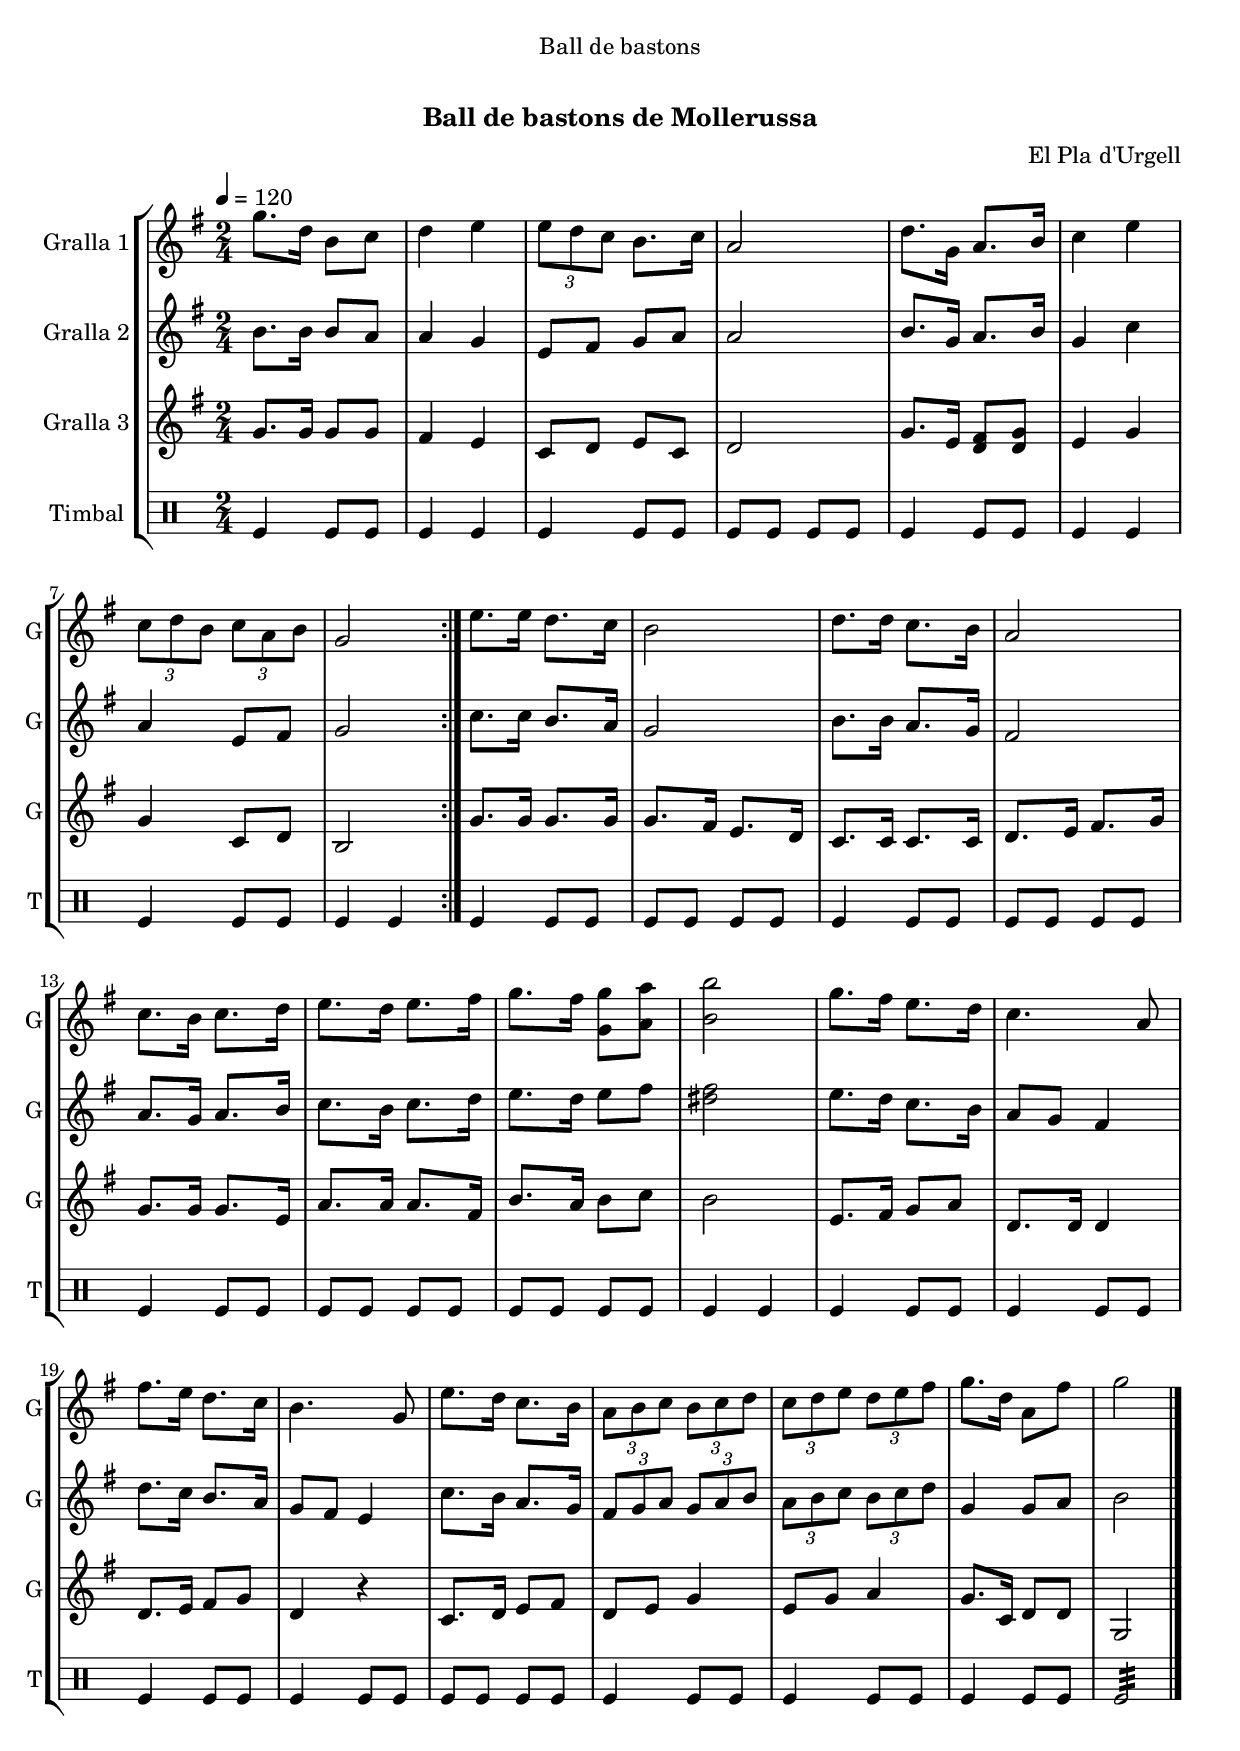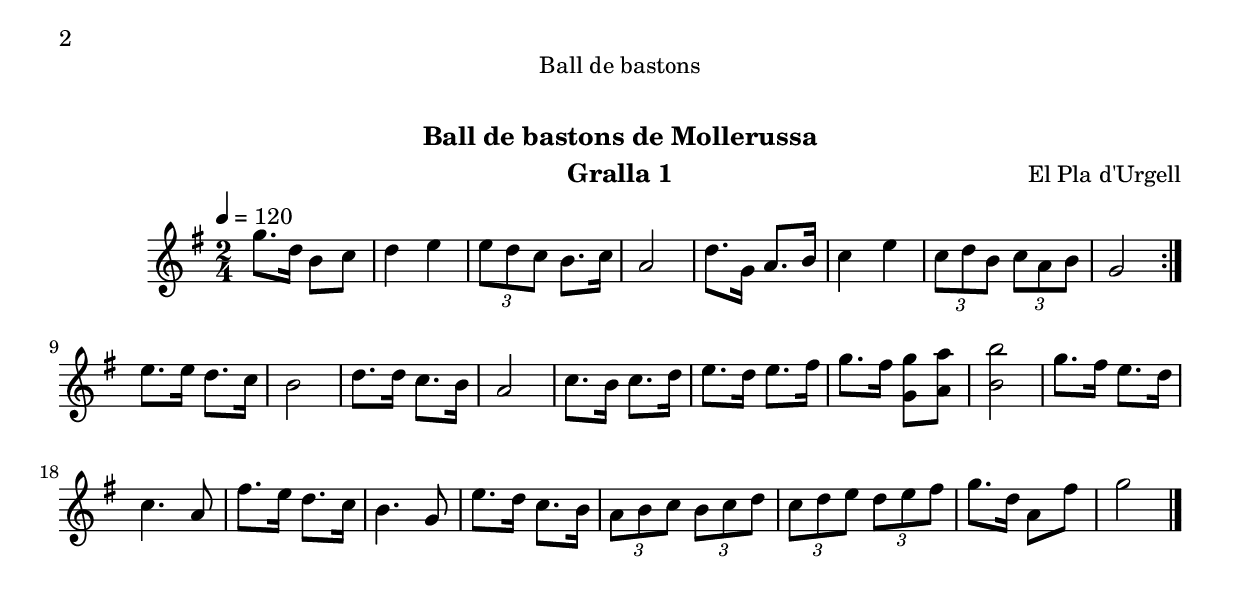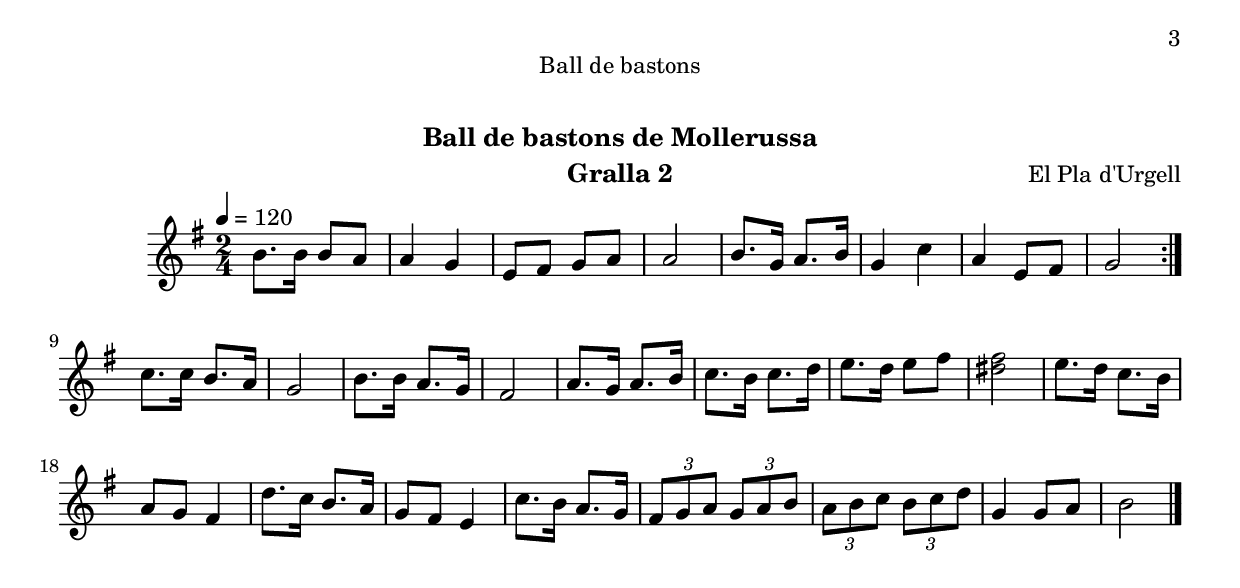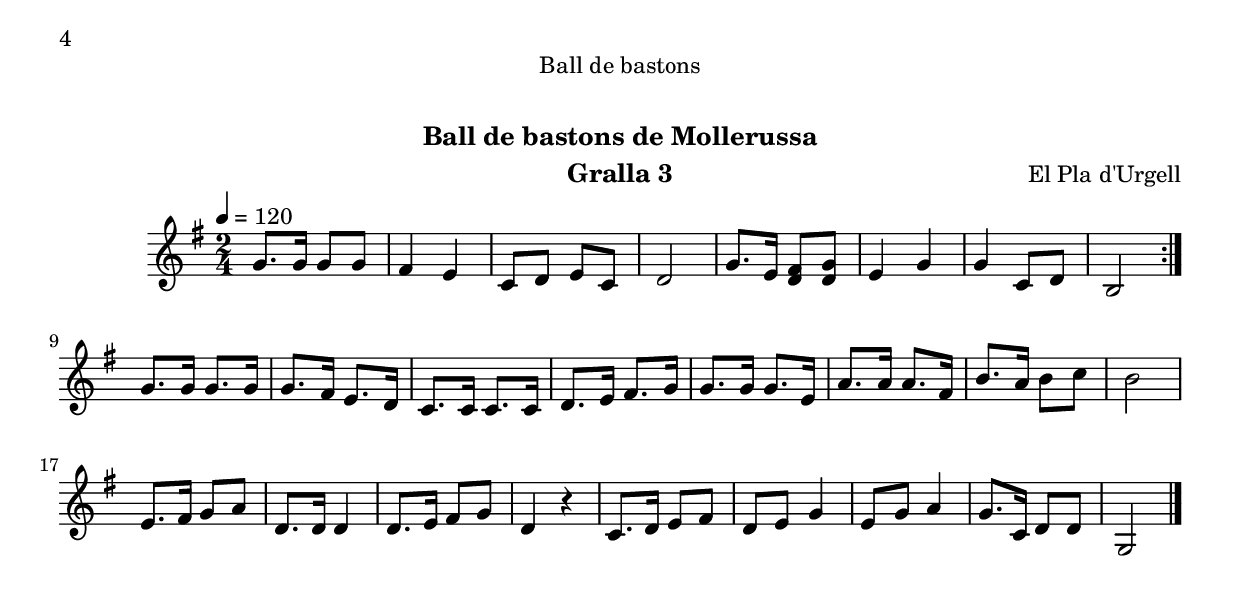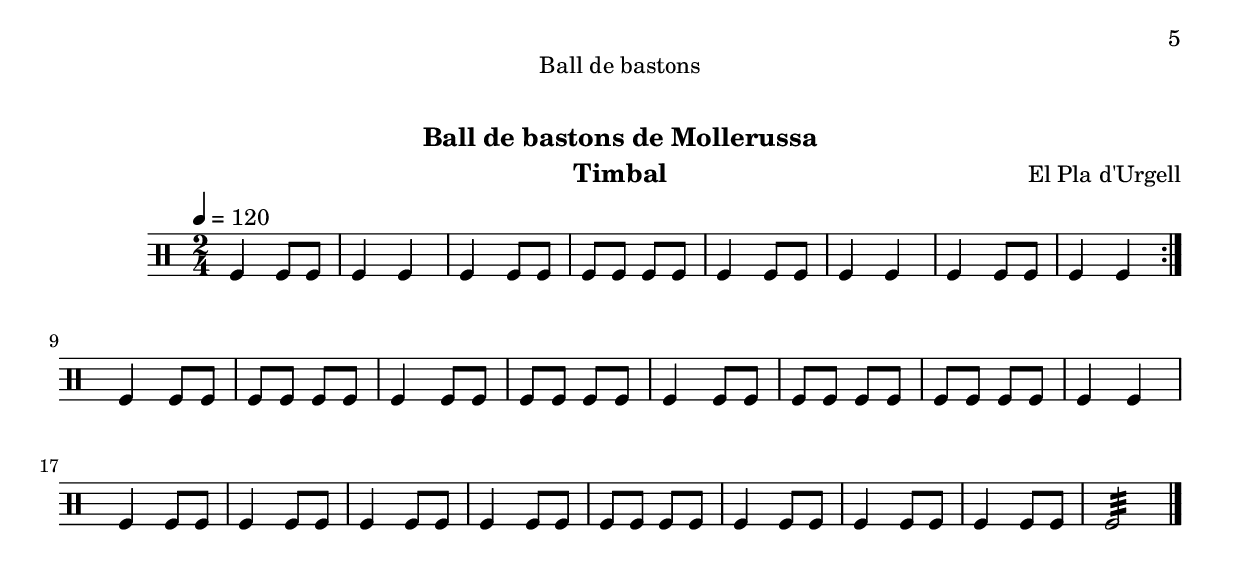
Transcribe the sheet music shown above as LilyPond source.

\version "2.22.1"

\header {
  dedication="Ball de bastons"
  title="   "
  subtitle="Ball de bastons de Mollerussa"
  subsubtitle=""
  poet=""
  meter=""
  piece=""
  composer="El Pla d'Urgell"
  arranger=""
  opus=""
  instrument=""
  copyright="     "
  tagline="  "
}

liniaroAa =
\relative g''
{
  \tempo 4=120
  \clef treble
  \key g \major
  \time 2/4
  \repeat volta 2 { g8. d16 b8 c  |
  d4 e  |
  \times 2/3 { e8 d c } b8. c16  |
  a2  |
  %05
  d8. g,16 a8. b16  |
  c4 e  |
  \times 2/3 { c8 d b } \times 2/3 { c a b }  |
  g2  | }
  e'8. e16 d8. c16  |
  %10
  b2  |
  d8. d16 c8. b16  |
  a2  |
  c8. b16 c8. d16  |
  e8. d16 e8. fis16  |
  %15
  g8. fis16 <g, g'>8 <a a'>  |
  <b b'>2  |
  g'8. fis16 e8. d16  |
  c4. a8  |
  fis'8. e16 d8. c16  |
  %20
  b4. g8  |
  e'8. d16 c8. b16  |
  \times 2/3 { a8 b c } \times 2/3 { b c d }  |
  \times 2/3 { c8 d e } \times 2/3 { d e fis }  |
  g8. d16 a8 fis'  |
  %25
  g2  \bar "|."
}

liniaroAb =
\relative b'
{
  \tempo 4=120
  \clef treble
  \key g \major
  \time 2/4
  \repeat volta 2 { b8. b16 b8 a  |
  a4 g  |
  e8 fis g a  |
  a2  |
  %05
  b8. g16 a8. b16  |
  g4 c  |
  a4 e8 fis  |
  g2  | }
  c8. c16 b8. a16  |
  %10
  g2  |
  b8. b16 a8. g16  |
  fis2  |
  a8. g16 a8. b16  |
  c8. b16 c8. d16  |
  %15
  e8. d16 e8 fis  |
  <dis fis>2  |
  e8. d16 c8. b16  |
  a8 g fis4  |
  d'8. c16 b8. a16  |
  %20
  g8 fis e4  |
  c'8. b16 a8. g16  |
  \times 2/3 { fis8 g a } \times 2/3 { g a b }  |
  \times 2/3 { a8 b c } \times 2/3 { b c d }  |
  g,4 g8 a  |
  %25
  b2  \bar "|."
}

liniaroAc =
\relative g'
{
  \tempo 4=120
  \clef treble
  \key g \major
  \time 2/4
  \repeat volta 2 { g8. g16 g8 g  |
  fis4 e  |
  c8 d e c  |
  d2  |
  %05
  g8. e16 <d fis>8 <d g>  |
  e4 g  |
  g4 c,8 d  |
  b2  | }
  g'8. g16 g8. g16  |
  %10
  g8. fis16 e8. d16  |
  c8. c16 c8. c16  |
  d8. e16 fis8. g16  |
  g8. g16 g8. e16  |
  a8. a16 a8. fis16  |
  %15
  b8. a16 b8 c  |
  b2  |
  e,8. fis16 g8 a  |
  d,8. d16 d4  |
  d8. e16 fis8 g  |
  %20
  d4 r  |
  c8. d16 e8 fis  |
  d8 e g4  |
  e8 g a4  |
  g8. c,16 d8 d  |
  %25
  g,2  \bar "|."
}

liniaroAd =
\drummode
{
  \tempo 4=120
  \time 2/4
  \repeat volta 2 { tomfl4 tomfl8 tomfl  |
  tomfl4 tomfl  |
  tomfl4 tomfl8 tomfl  |
  tomfl8 tomfl tomfl tomfl  |
  %05
  tomfl4 tomfl8 tomfl  |
  tomfl4 tomfl  |
  tomfl4 tomfl8 tomfl  |
  tomfl4 tomfl  | }
  tomfl4 tomfl8 tomfl  |
  %10
  tomfl8 tomfl tomfl tomfl  |
  tomfl4 tomfl8 tomfl  |
  tomfl8 tomfl tomfl tomfl  |
  tomfl4 tomfl8 tomfl  |
  tomfl8 tomfl tomfl tomfl  |
  %15
  tomfl8 tomfl tomfl tomfl  |
  tomfl4 tomfl  |
  tomfl4 tomfl8 tomfl  |
  tomfl4 tomfl8 tomfl  |
  tomfl4 tomfl8 tomfl  |
  %20
  tomfl4 tomfl8 tomfl  |
  tomfl8 tomfl tomfl tomfl  |
  tomfl4 tomfl8 tomfl  |
  tomfl4 tomfl8 tomfl  |
  tomfl4 tomfl8 tomfl  |
  %25
  tomfl2:32  \bar "|."
}

\bookpart {
  \score {
    \new StaffGroup {
      \override Score.RehearsalMark #'self-alignment-X = #LEFT
      <<
        \new Staff \with {instrumentName = #"Gralla 1" shortInstrumentName = #"G"} \liniaroAa
        \new Staff \with {instrumentName = #"Gralla 2" shortInstrumentName = #"G"} \liniaroAb
        \new Staff \with {instrumentName = #"Gralla 3" shortInstrumentName = #"G"} \liniaroAc
        \new DrumStaff \with {instrumentName = #"Timbal" shortInstrumentName = #"T"} \liniaroAd
      >>
    }
    \layout {}
  }
  \score { \unfoldRepeats
    \new StaffGroup {
      \override Score.RehearsalMark #'self-alignment-X = #LEFT
      <<
        \new Staff \with {instrumentName = #"Gralla 1" shortInstrumentName = #"G"} \liniaroAa
        \new Staff \with {instrumentName = #"Gralla 2" shortInstrumentName = #"G"} \liniaroAb
        \new Staff \with {instrumentName = #"Gralla 3" shortInstrumentName = #"G"} \liniaroAc
        \new DrumStaff \with {instrumentName = #"Timbal" shortInstrumentName = #"T"} \liniaroAd
      >>
    }
    \midi {
      \set Staff.midiInstrument = "oboe"
      \set DrumStaff.midiInstrument = "drums"
    }
  }
}

\bookpart {
  \header {instrument="Gralla 1"}
  \score {
    \new StaffGroup {
      \override Score.RehearsalMark #'self-alignment-X = #LEFT
      <<
        \new Staff \liniaroAa
      >>
    }
    \layout {}
  }
  \score { \unfoldRepeats
    \new StaffGroup {
      \override Score.RehearsalMark #'self-alignment-X = #LEFT
      <<
        \new Staff \liniaroAa
      >>
    }
    \midi {
      \set Staff.midiInstrument = "oboe"
      \set DrumStaff.midiInstrument = "drums"
    }
  }
}

\bookpart {
  \header {instrument="Gralla 2"}
  \score {
    \new StaffGroup {
      \override Score.RehearsalMark #'self-alignment-X = #LEFT
      <<
        \new Staff \liniaroAb
      >>
    }
    \layout {}
  }
  \score { \unfoldRepeats
    \new StaffGroup {
      \override Score.RehearsalMark #'self-alignment-X = #LEFT
      <<
        \new Staff \liniaroAb
      >>
    }
    \midi {
      \set Staff.midiInstrument = "oboe"
      \set DrumStaff.midiInstrument = "drums"
    }
  }
}

\bookpart {
  \header {instrument="Gralla 3"}
  \score {
    \new StaffGroup {
      \override Score.RehearsalMark #'self-alignment-X = #LEFT
      <<
        \new Staff \liniaroAc
      >>
    }
    \layout {}
  }
  \score { \unfoldRepeats
    \new StaffGroup {
      \override Score.RehearsalMark #'self-alignment-X = #LEFT
      <<
        \new Staff \liniaroAc
      >>
    }
    \midi {
      \set Staff.midiInstrument = "oboe"
      \set DrumStaff.midiInstrument = "drums"
    }
  }
}

\bookpart {
  \header {instrument="Timbal"}
  \score {
    \new StaffGroup {
      \override Score.RehearsalMark #'self-alignment-X = #LEFT
      <<
        \new DrumStaff \liniaroAd
      >>
    }
    \layout {}
  }
  \score { \unfoldRepeats
    \new StaffGroup {
      \override Score.RehearsalMark #'self-alignment-X = #LEFT
      <<
        \new DrumStaff \liniaroAd
      >>
    }
    \midi {
      \set Staff.midiInstrument = "oboe"
      \set DrumStaff.midiInstrument = "drums"
    }
  }
}

